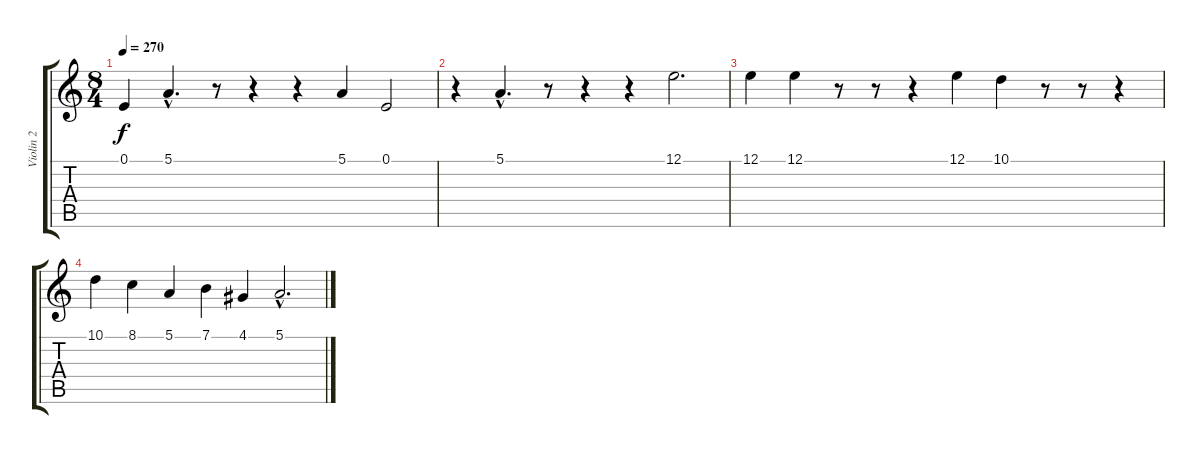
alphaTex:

\track ("Violin 2" "Violin 2") {instrument viola}
\staff {score tabs}
\tuning (E4 B3 G3 D3 A2 E2) {hide}
\ts (8 4)
\tempo 270
\clef g2
\ks c
0.1.4{dy f} 5.1{hac}.4{d} r.8 r.4 r.4 5.1.4 0.1.2 |
r.4 5.1{hac}.4{d} r.8 r.4 r.4 12.1.2{d} |
12.1.4 12.1.4 r.8 r.8 r.4 12.1.4 10.1.4 r.8 r.8 r.4 |
10.1.4 8.1.4 5.1.4 7.1.4 4.1.4 5.1{hac}.2{d}
